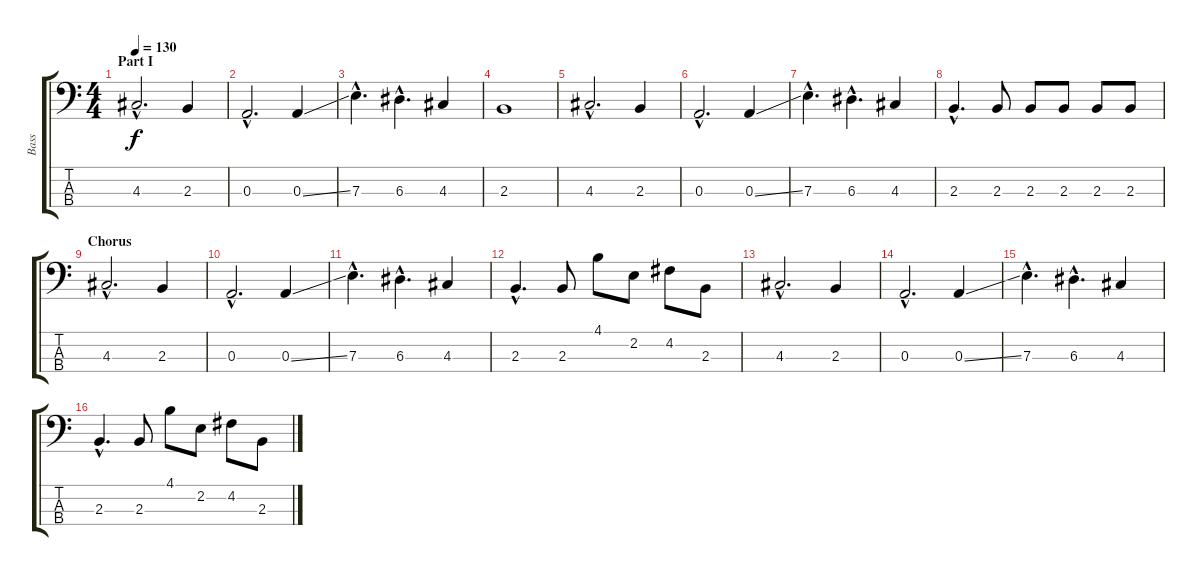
\track ("Bass" "Bass") {instrument electricbassfinger}
\staff {score tabs}
\tuning (G2 D2 A1 E1) {hide}
\ts (4 4)
\section ("" "Part I")
\tempo 130
\clef f4
\ks c
4.3{hac}.2{d dy f} 2.3.4 |
0.3{hac}.2{d} 0.3{ss}.4 |
7.3{hac}.4{d} 6.3{hac}.4{d} 4.3.4 |
2.3.1 |
4.3{hac}.2{d} 2.3.4 |
0.3{hac}.2{d} 0.3{ss}.4 |
7.3{hac}.4{d} 6.3{hac}.4{d} 4.3.4 |
2.3{hac}.4{d} 2.3.8 2.3.8 2.3.8 2.3.8 2.3.8 |
\section ("" "Chorus")
4.3{hac}.2{d} 2.3.4 |
0.3{hac}.2{d} 0.3{ss}.4 |
7.3{hac}.4{d} 6.3{hac}.4{d} 4.3.4 |
2.3{hac}.4{d} 2.3.8 4.1.8 2.2.8 4.2.8 2.3.8 |
4.3{hac}.2{d} 2.3.4 |
0.3{hac}.2{d} 0.3{ss}.4 |
7.3{hac}.4{d} 6.3{hac}.4{d} 4.3.4 |
2.3{hac}.4{d} 2.3.8 4.1.8 2.2.8 4.2.8 2.3.8
